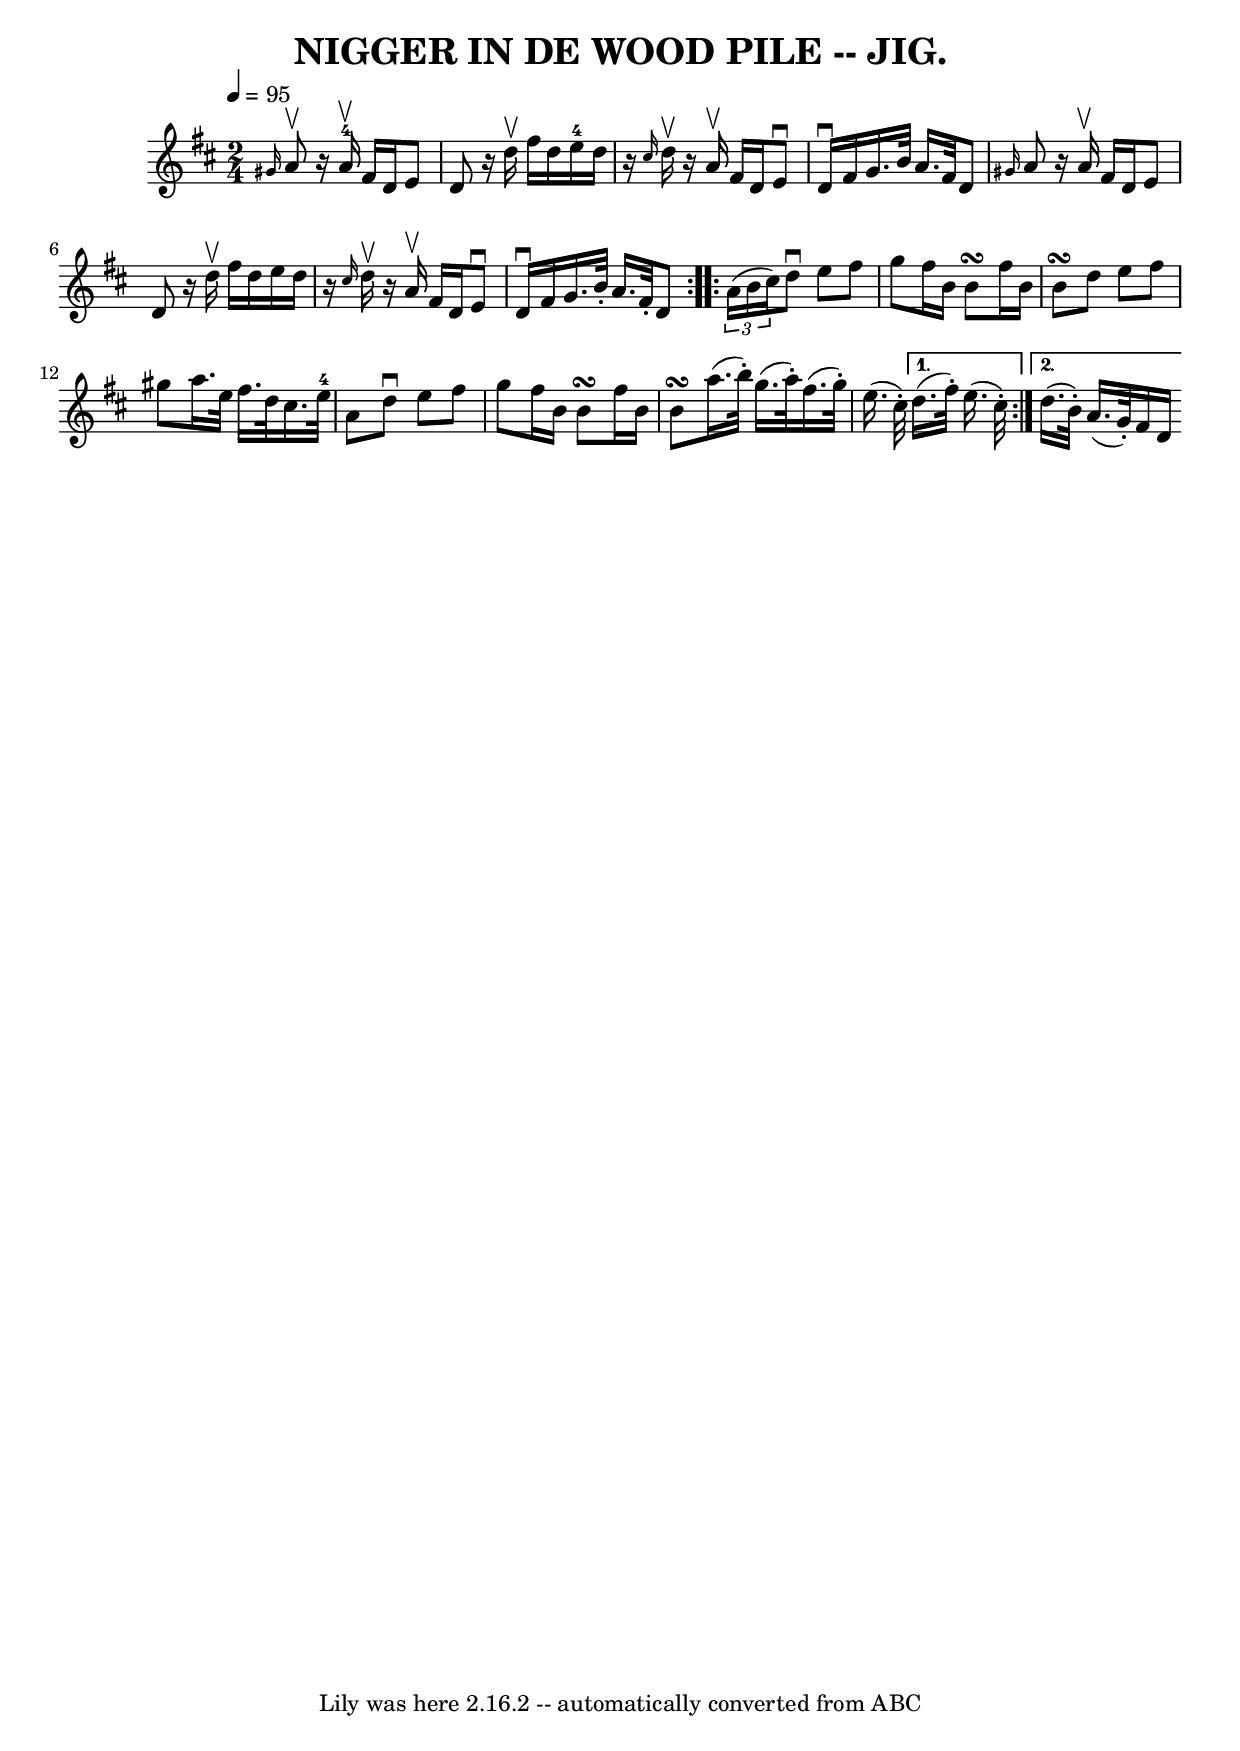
\version "2.16.2"
\include "Mammoth.ily"
\header {
  %% book = "Coles pg 82.2"
  crossRefNumber = "1"
  footnotes = ""
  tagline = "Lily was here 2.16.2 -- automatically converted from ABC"
  title = "NIGGER IN DE WOOD PILE -- JIG."

}
voicedefault =  {



  \repeat volta 2 {

    \time 2/4 \tempo  4=95
    
    \key d \major
    \grace { gis'16   	   } a'8^\upbow  |
    r16 a'16-4^\upbow fis'16 d'16 e'8 d'8  |
    r16 d''16^\upbow   
    fis''16 d''16 e''16-4 d''16    r16 \grace { cis''16   					      } d''16^\upbow  |
    r16 a'16^\upbow fis'16 d'16 e'8^\downbow d'16^\downbow fis'16  |
    g'16. b'32 a'16. fis'32 d'8  
    \grace { gis'16   	   } a'8   |
    r16 a'16^\upbow fis'16 d'16        e'8 d'8   |
    r16 d''16^\upbow fis''16 d''16 e''16    
    d''16    r16 \grace { cis''16   			} d''16^\upbow  |
    r16 a'16^\upbow fis'16 d'16 e'8^\downbow d'16^\downbow fis'16  |
    
    g'16. b'32-. a'16. fis'32-. d'8  
  }     
  \repeat volta 2 {
    
    \times 2/3 { a'16 (b'16 cis''16)  	       }  |
    d''8^\downbow e''8       fis''8 g''8   |
    fis''16 b'16 b'8\turn fis''16 b'16         b'8\turn   |
    d''8 e''8 fis''8 gis''8  |
    a''16.         e''32 fis''16. d''32 cis''16. e''32-4 a'8   |
     |
    d''8^\downbow e''8 fis''8 g''8  |
    fis''16 b'16       b'8\turn fis''16 b'16 b'8\turn   |
    a''16. (b''32-.)   
    g''16. (a''32-.) fis''16. (g''32-.) e''16. (cis''32-.)   

  } \alternative{{ d''16. (fis''32-.) e''16. (cis''32-.) 
		 } {    		   d''16. (b'32-.) a'16. (g'32-.) fis'16 d'16  \bar " |."   
		 }
	       }

}

\score{
  <<

    \context Staff="default"
    {
      \voicedefault 
      
    }

  >>
  \layout {
    
  }
  \midi {
  }

}
